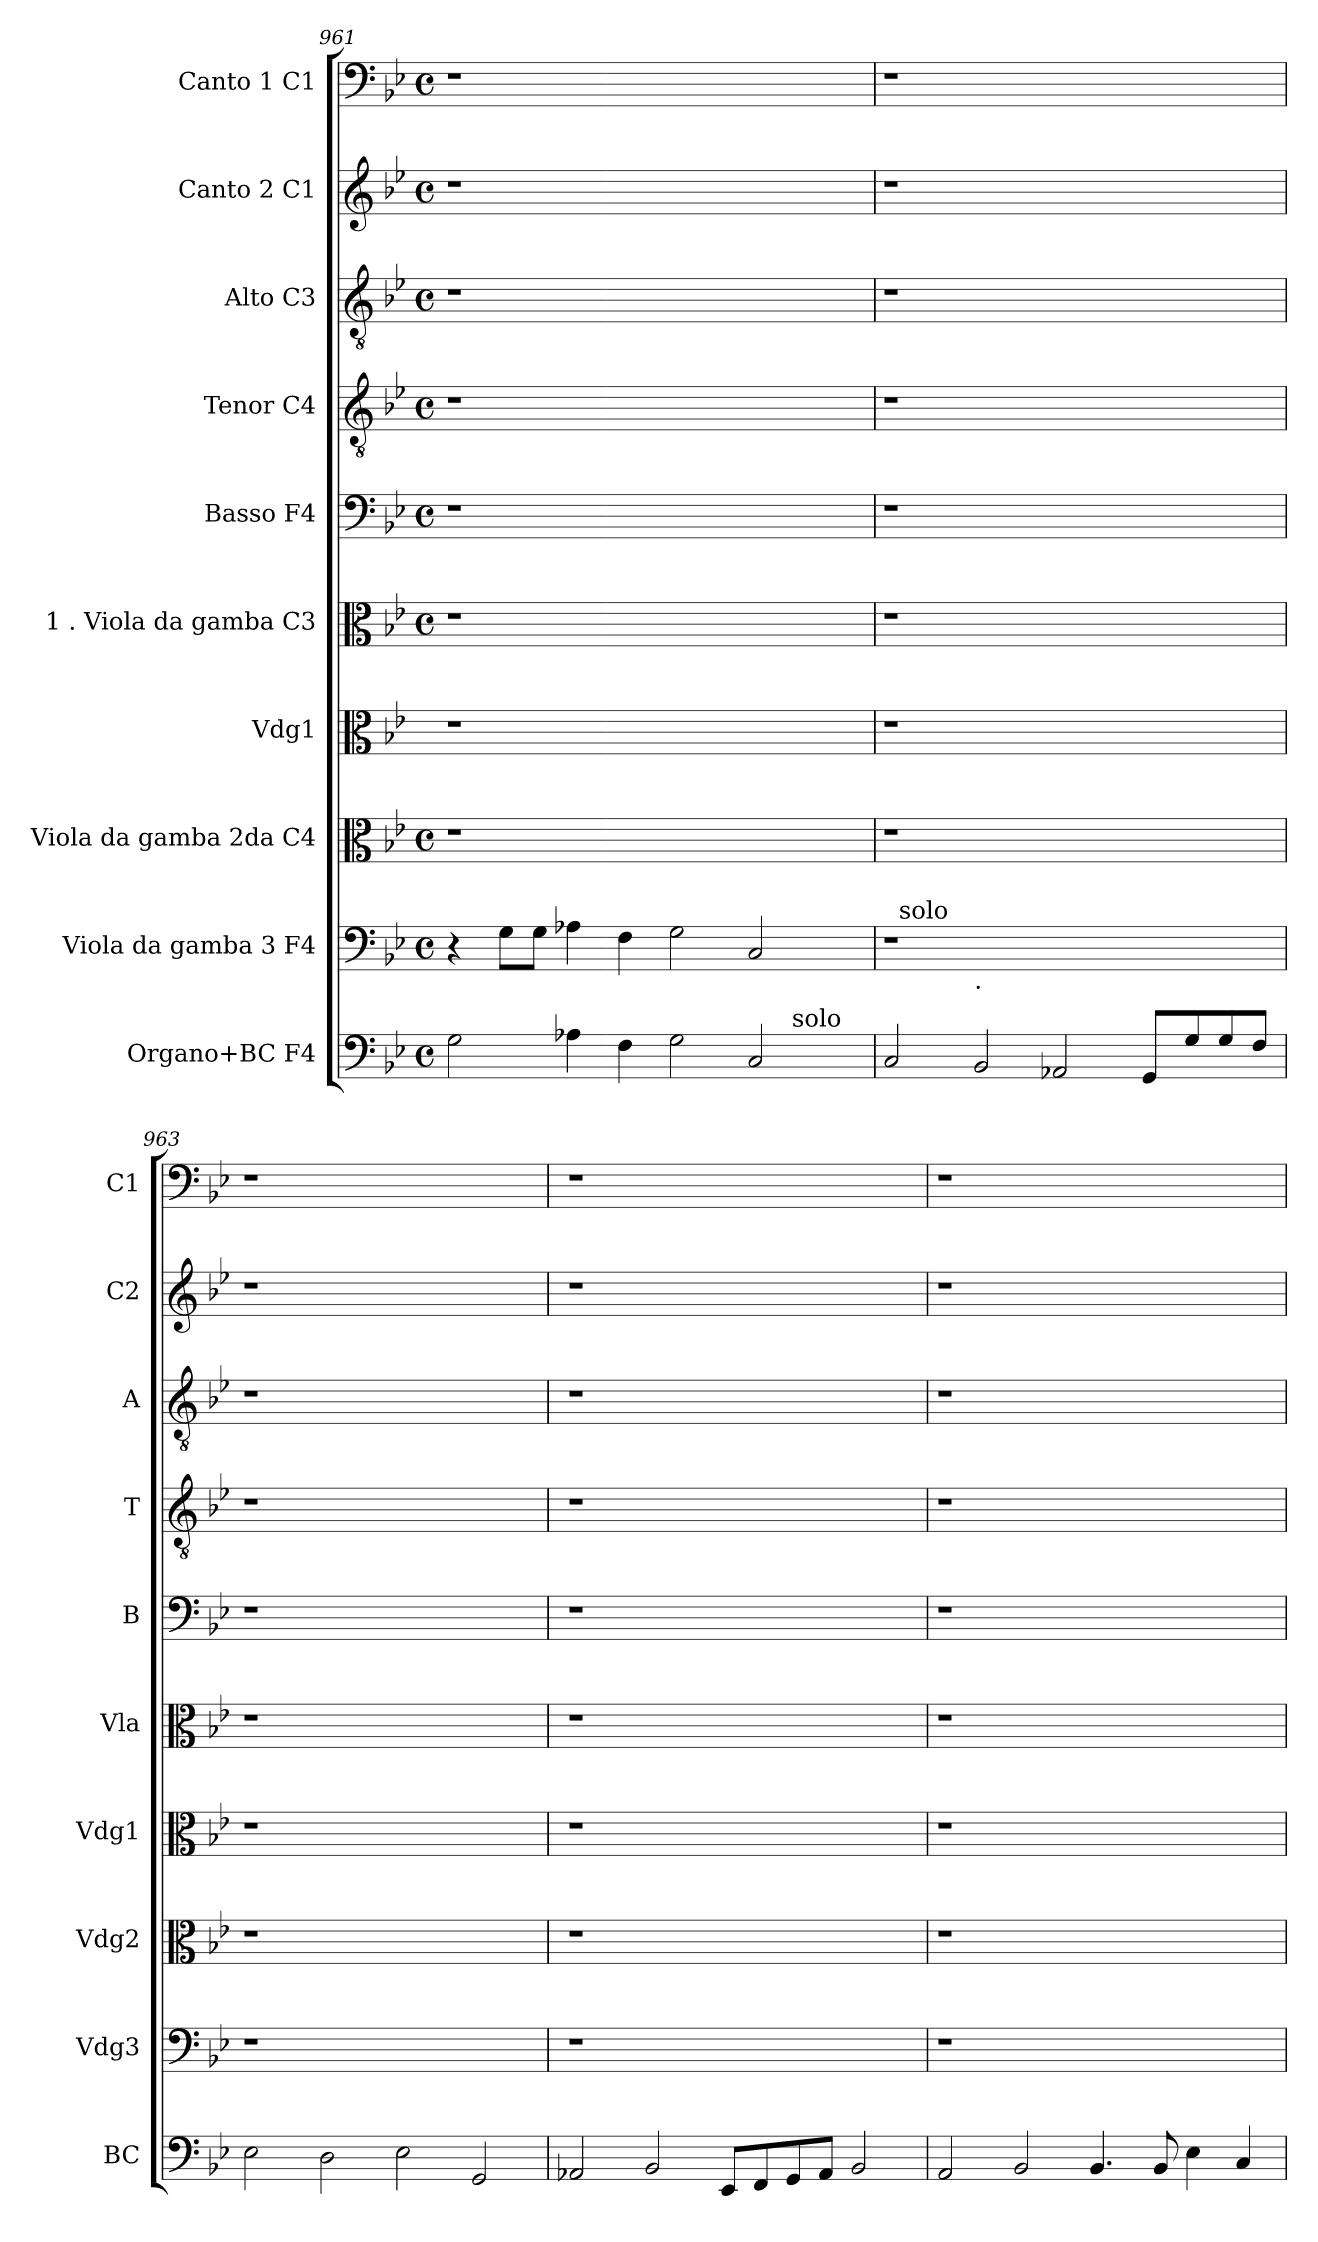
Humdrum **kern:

**kern	**kern	**kern	**kern	**kern	**kern	**kern	**kern	**kern	**kern
*part10	*part9	*part8	*part7	*part6	*part5	*part4	*part3	*part2	*part1
*staff10	*staff9	*staff8	*staff7	*staff6	*staff5	*staff4	*staff3	*staff2	*staff1
*I"Organo+BC F4	*I"Viola da gamba 3 F4	*I"Viola da gamba 2da C4	*I"Vdg1	*I"1 . Viola da gamba C3	*I"Basso F4	*I"Tenor C4	*I"Alto C3	*I"Canto 2 C1	*I"Canto 1 C1
*I'BC	*I'Vdg3	*I'Vdg2	*I'Vdg1	*I'Vla	*I'B	*I'T	*I'A	*I'C2	*I'C1
*clefF4	*clefF4	*clefC3	*clefC3	*clefC3	*clefF4	*clefGv2	*clefGv2	*clefG2	*clefF4
*k[b-e-]	*k[b-e-]	*k[b-e-]	*k[b-e-]	*k[b-e-]	*k[b-e-]	*k[b-e-]	*k[b-e-]	*k[b-e-]	*k[b-e-]
*B-:	*B-:	*B-:	*B-:	*B-:	*B-:	*B-:	*B-:	*B-:	*B-:
*M4/4	*M4/4	*M4/4	*	*M4/4	*M4/4	*M4/4	*M4/4	*M4/4	*M4/4
*met(c)	*met(c)	*met(c)	*	*met(c)	*met(c)	*met(c)	*met(c)	*met(c)	*met(c)
=961	=961	=961	=961	=961	=961	=961	=961	=961	=961
*^	*	*	*	*	*	*	*	*	*
2G\	1ryy	4r	1r	1r	1r	1r	1r	1r	1r	1r
.	.	8G\L	.	.	.	.	.	.	.	.
.	.	8G\J	.	.	.	.	.	.	.	.
4A-X\	.	4A-X\	.	.	.	.	.	.	.	.
4F\	.	4F\	.	.	.	.	.	.	.	.
2G\	2ryy	2G\	1ryy	1ryy	1ryy	1ryy	1ryy	1ryy	1ryy	1ryy
2C/	8ryy	2C/	.	.	.	.	.	.	.	.
.	64ryy	.	.	.	.	.	.	.	.	.
!	!LO:TX:a:t=solo	!	!	!	!	!	!	!	!	!
.	4ryy	.	.	.	.	.	.	.	.	.
.	16..ryy	.	.	.	.	.	.	.	.	.
*v	*v	*	*	*	*	*	*	*	*	*
=962	=962	=962	=962	=962	=962	=962	=962	=962	=962
*	*^	*	*	*	*	*	*	*	*
*	*	*^	*	*	*	*	*	*	*	*
2C/	1r	32ryy	2ryy	1r	1r	1r	1r	1r	1r	1r	1r
!	!	!LO:TX:a:t=solo	!	!	!	!	!	!	!	!	!
.	.	1ryy	.	.	.	.	.	.	.	.	.
!	!	!	!LO:TX:b:t=.	!	!	!	!	!	!	!	!
2BB-/	.	.	1.ryy	.	.	.	.	.	.	.	.
2AA-X/	1ryy	.	.	1ryy	1ryy	1ryy	1ryy	1ryy	1ryy	1ryy	1ryy
.	.	2ryy	.	.	.	.	.	.	.	.	.
8GG/L	.	.	.	.	.	.	.	.	.	.	.
.	.	4...ryy	.	.	.	.	.	.	.	.	.
8G/	.	.	.	.	.	.	.	.	.	.	.
8G/	.	.	.	.	.	.	.	.	.	.	.
8F/J	.	.	.	.	.	.	.	.	.	.	.
*	*v	*v	*v	*	*	*	*	*	*	*	*
!!LO:LB:g=z
=963	=963	=963	=963	=963	=963	=963	=963	=963	=963
2E-\	1r	1r	1r	1r	1r	1r	1r	1r	1r
2D\	.	.	.	.	.	.	.	.	.
2E-\	1ryy	1ryy	1ryy	1ryy	1ryy	1ryy	1ryy	1ryy	1ryy
2GG/	.	.	.	.	.	.	.	.	.
=964	=964	=964	=964	=964	=964	=964	=964	=964	=964
2AA-X/	1r	1r	1r	1r	1r	1r	1r	1r	1r
2BB-/	.	.	.	.	.	.	.	.	.
8EE-/L	1ryy	1ryy	1ryy	1ryy	1ryy	1ryy	1ryy	1ryy	1ryy
8FF/	.	.	.	.	.	.	.	.	.
8GG/	.	.	.	.	.	.	.	.	.
8AA-/J	.	.	.	.	.	.	.	.	.
2BB-/	.	.	.	.	.	.	.	.	.
=965	=965	=965	=965	=965	=965	=965	=965	=965	=965
2AA/	1r	1r	1r	1r	1r	1r	1r	1r	1r
2BB-/	.	.	.	.	.	.	.	.	.
4.BB-/	1ryy	1ryy	1ryy	1ryy	1ryy	1ryy	1ryy	1ryy	1ryy
8BB-/	.	.	.	.	.	.	.	.	.
4E-\	.	.	.	.	.	.	.	.	.
4C/	.	.	.	.	.	.	.	.	.
=	=	=	=	=	=	=	=	=	=
*-	*-	*-	*-	*-	*-	*-	*-	*-	*-
